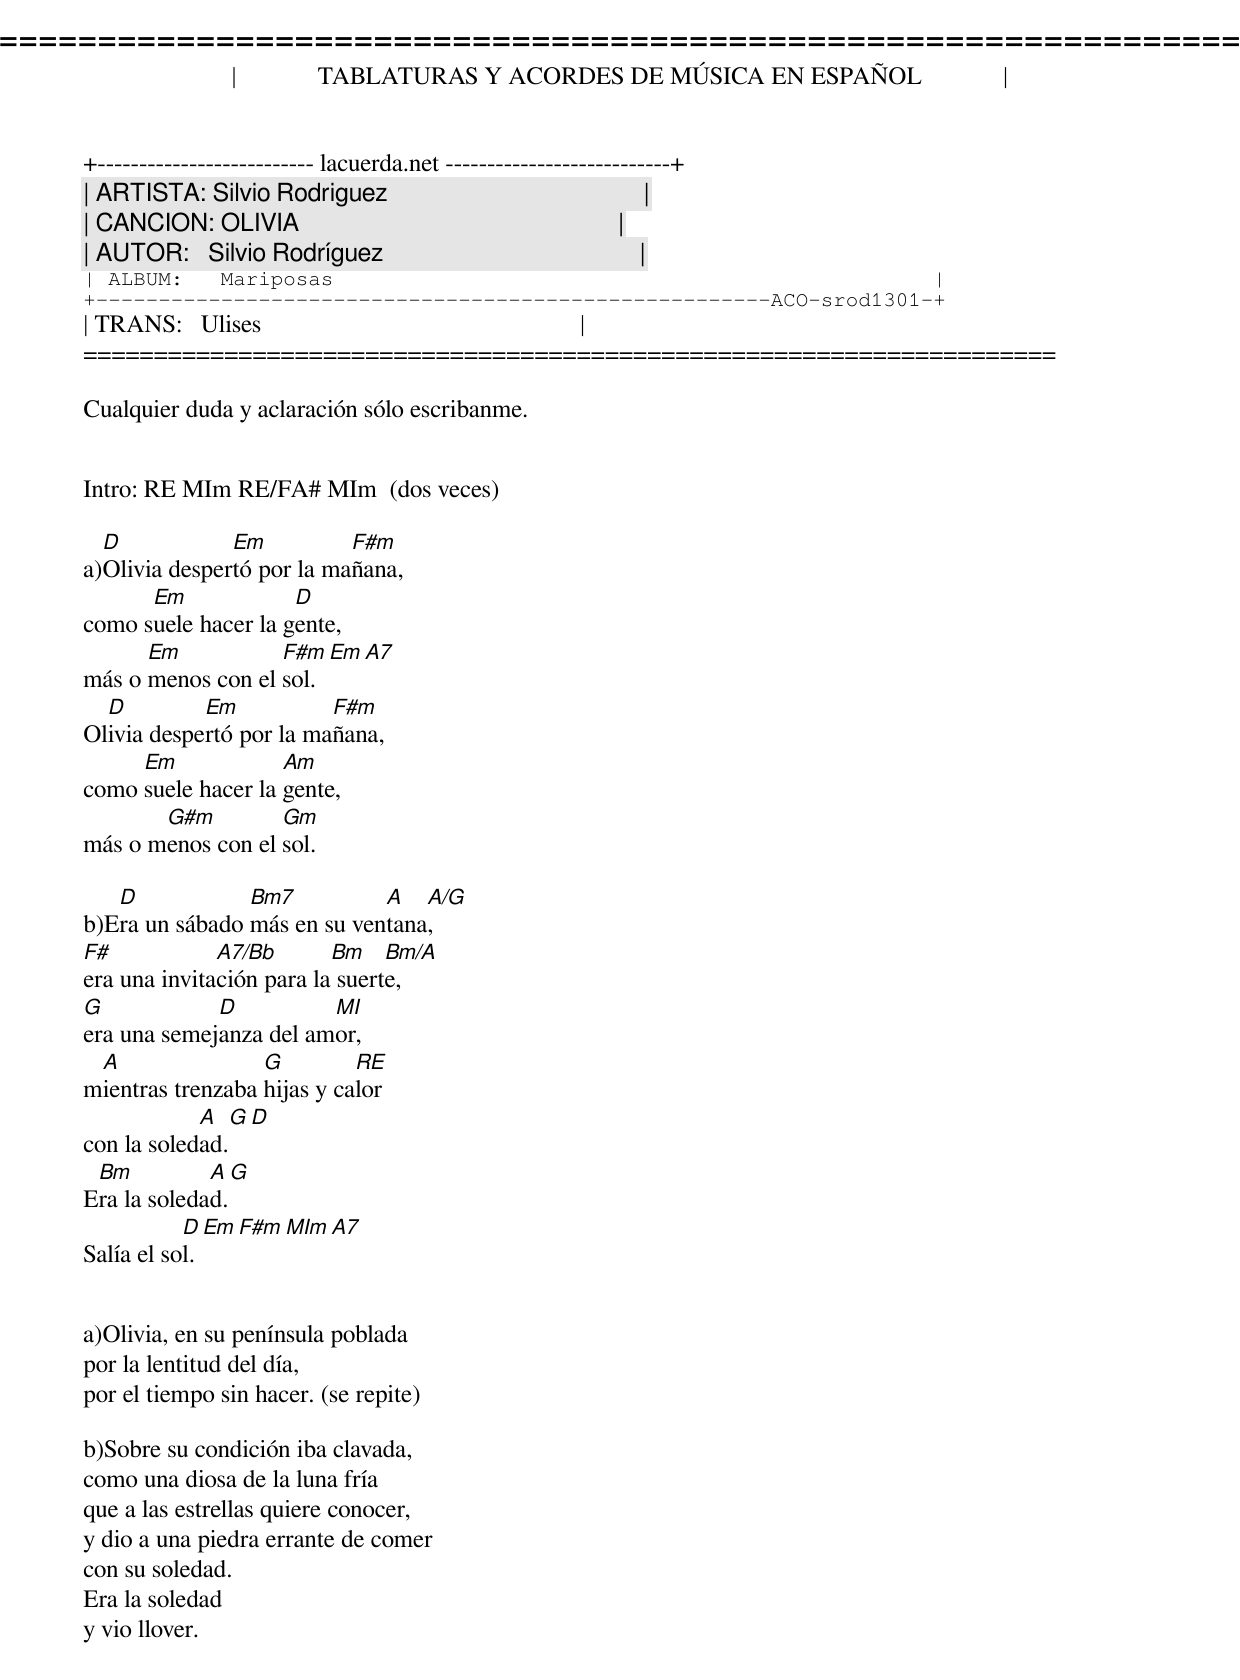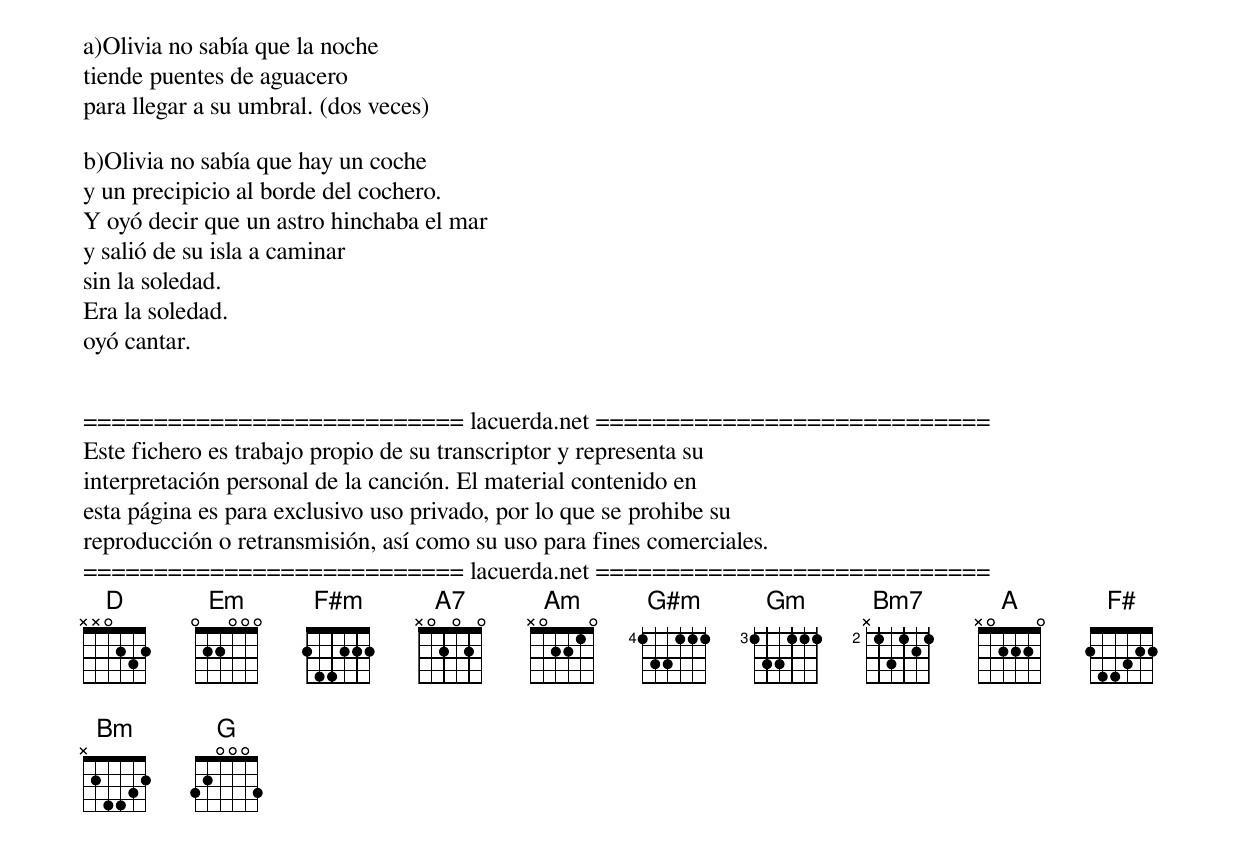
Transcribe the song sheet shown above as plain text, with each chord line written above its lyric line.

=====================================================================
|             TABLATURAS Y ACORDES DE MÚSICA EN ESPAÑOL             |
+-------------------------- lacuerda.net ---------------------------+
| ARTISTA: Silvio Rodriguez                                         |
| CANCION: OLIVIA                                                   |
| AUTOR:   Silvio Rodríguez                                         |
| ALBUM:   Mariposas                                                |
+------------------------------------------------------ACO-srod1301-+
| TRANS:   Ulises                                                   |
=====================================================================

Cualquier duda y aclaración sólo escribanme.


Intro: RE MIm RE/FA# MIm  (dos veces)

  D            Em          F#m
a)Olivia despertó por la mañana,
      Em             D
como suele hacer la gente,
      Em           F#m   Em A7
más o menos con el sol.
  D         Em           F#m
Olivia despertó por la mañana,
     Em             Am
como suele hacer la gente,
       G#m         Gm
más o menos con el sol.

   D            Bm7          A   A/G
b)Era un sábado más en su ventana,
F#            A7/Bb       Bm    Bm/A
era una invitación para la suerte,
G            D          MI
era una semejanza del amor,
 A                G         RE
mientras trenzaba hijas y calor
            A   G D
con la soledad.
 Bm          A   G
Era la soledad.
           D Em F#m MIm A7
Salía el sol.


a)Olivia, en su península poblada
por la lentitud del día,
por el tiempo sin hacer. (se repite)

b)Sobre su condición iba clavada,
como una diosa de la luna fría
que a las estrellas quiere conocer,
y dio a una piedra errante de comer
con su soledad.
Era la soledad
y vio llover.

a)Olivia no sabía que la noche
tiende puentes de aguacero
para llegar a su umbral. (dos veces)

b)Olivia no sabía que hay un coche
y un precipicio al borde del cochero.
Y oyó decir que un astro hinchaba el mar
y salió de su isla a caminar
sin la soledad.
Era la soledad.
oyó cantar.


=========================== lacuerda.net ============================
Este fichero es trabajo propio de su transcriptor y representa su
interpretación personal de la canción. El material contenido en
esta página es para exclusivo uso privado, por lo que se prohibe su
reproducción o retransmisión, así como su uso para fines comerciales.
=========================== lacuerda.net ============================
